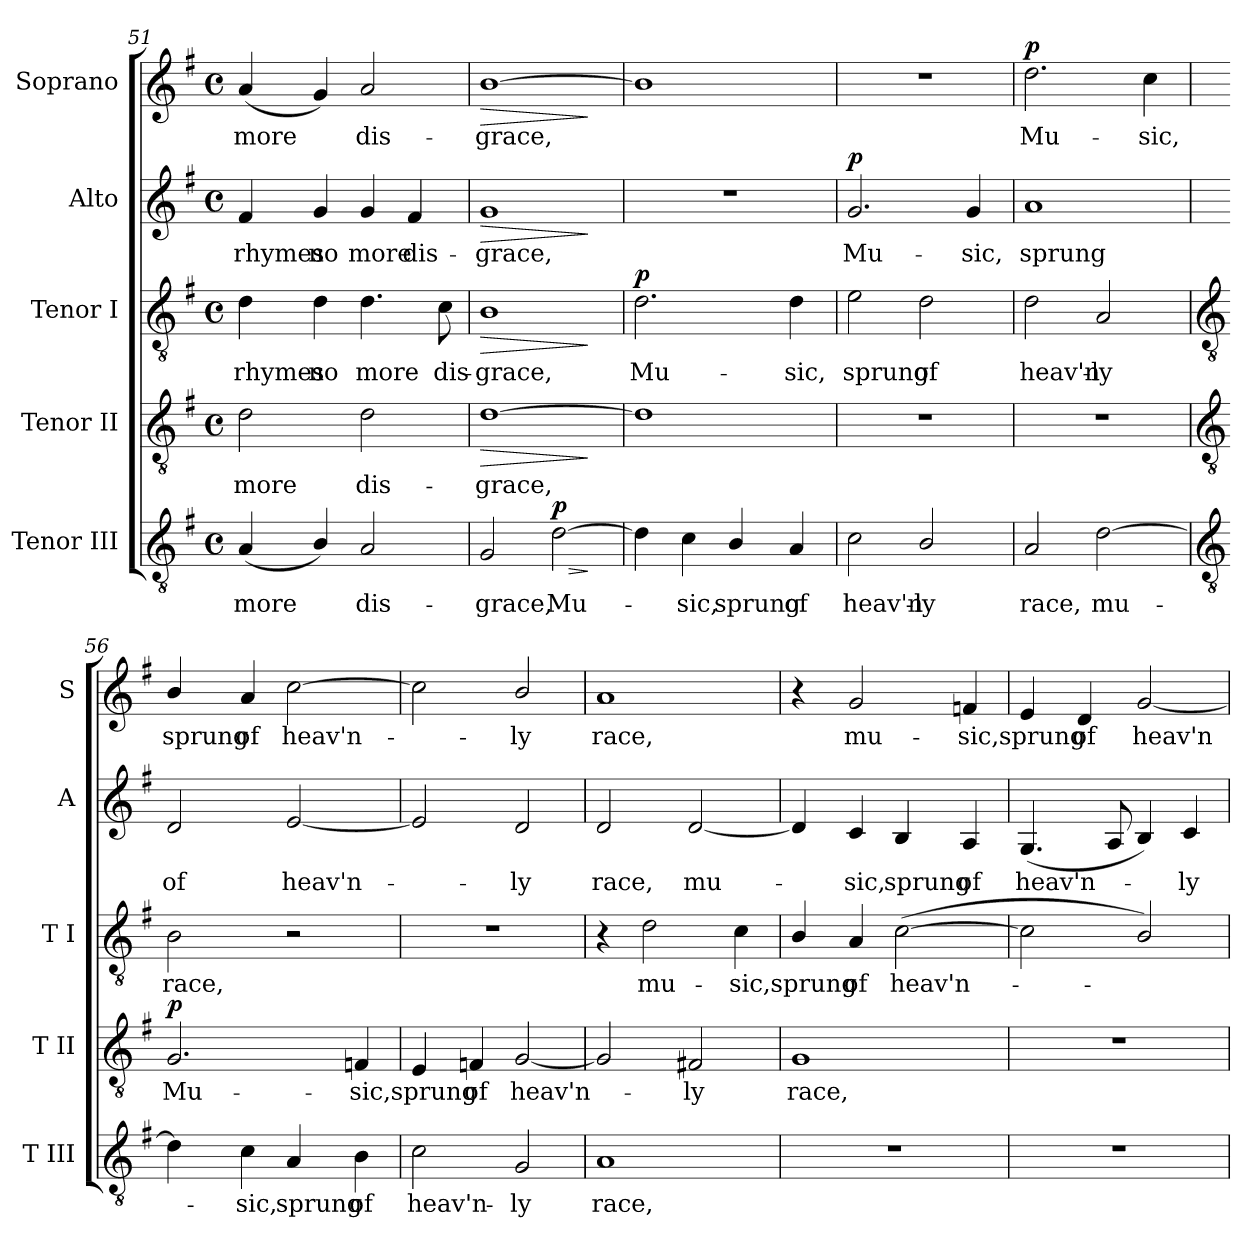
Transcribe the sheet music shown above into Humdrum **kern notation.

**kern	**text	**dynam	**kern	**text	**dynam	**kern	**text	**dynam	**kern	**text	**dynam	**kern	**text	**dynam
*part5	*part5	*part5	*part4	*part4	*part4	*part3	*part3	*part3	*part2	*part2	*part2	*part1	*part1	*part1
*staff5	*staff5	*staff5	*staff4	*staff4	*staff4	*staff3	*staff3	*staff3	*staff2	*staff2	*staff2	*staff1	*staff1	*staff1
*I"Tenor III	*	*	*I"Tenor II	*	*	*I"Tenor I	*	*	*I"Alto	*	*	*I"Soprano	*	*
*I'T III	*	*	*I'T II	*	*	*I'T I	*	*	*I'A	*	*	*I'S	*	*
!!LO:LB:g=z
*clefGv2	*	*	*clefGv2	*	*	*clefGv2	*	*	*clefG2	*	*	*clefG2	*	*
*k[f#]	*	*	*k[f#]	*	*	*k[f#]	*	*	*k[f#]	*	*	*k[f#]	*	*
*G:	*	*	*G:	*	*	*G:	*	*	*G:	*	*	*G:	*	*
*M4/4	*	*	*M4/4	*	*	*M4/4	*	*	*M4/4	*	*	*M4/4	*	*
*met(c)	*	*	*met(c)	*	*	*met(c)	*	*	*met(c)	*	*	*met(c)	*	*
=51	=51	=51	=51	=51	=51	=51	=51	=51	=51	=51	=51	=51	=51	=51
!	!LO:LY:b	!	!	!LO:LY:b	!	!	!LO:LY:b	!	!	!LO:LY:b	!	!	!LO:LY:b	!
(<4A	more	.	2d	more	.	4d	rhymes	.	4f#	rhymes	.	(<4a	more	.
!	!	!	!	!	!	!	!LO:LY:b	!	!	!LO:LY:b	!	!	!	!
4B/)	.	.	.	.	.	4d	no	.	4g	no	.	4g)	.	.
!	!LO:LY:b	!	!	!LO:LY:b	!	!	!LO:LY:b	!	!	!LO:LY:b	!	!	!LO:LY:b	!
2A	dis-	.	2d	dis-	.	4.d	more	.	4g	more	.	2a	dis-	.
!	!	!	!	!	!	!	!	!	!	!LO:LY:b	!	!	!	!
.	.	.	.	.	.	.	.	.	4f#	dis-	.	.	.	.
!	!	!	!	!	!	!	!LO:LY:b	!	!	!	!	!	!	!
.	.	.	.	.	.	8c	dis-	.	.	.	.	.	.	.
=52	=52	=52	=52	=52	=52	=52	=52	=52	=52	=52	=52	=52	=52	=52
!	!LO:LY:b	!	!	!LO:LY:b	!LO:HP:b	!	!LO:LY:b	!LO:HP:b	!	!LO:LY:b	!LO:HP:b	!	!LO:LY:b	!LO:HP:b
2G	-grace,	.	[1d	-grace,	>	1B	-grace,	>	1g	-grace,	>	[1b	-grace,	>
!	!LO:LY:b	!LO:HP:b	!	!	!	!	!	!	!	!	!	!	!	!
!	!	!LO:DY:n=1:b	!	!	!	!	!	!	!	!	!	!	!	!
[2d	Mu-	> p	.	.	.	.	.	.	.	.	.	.	.	.
.	.	]	.	.	]	.	.	]	.	.	]	.	.	]
=53	=53	=53	=53	=53	=53	=53	=53	=53	=53	=53	=53	=53	=53	=53
!	!	!	!	!	!	!	!LO:LY:b	!LO:DY:b	!	!	!	!	!	!
4d]	.	.	1d]	.	.	2.d	Mu-	p	1r	.	.	1b]	.	.
!	!LO:LY:b	!	!	!	!	!	!	!	!	!	!	!	!	!
4c	sic,	.	.	.	.	.	.	.	.	.	.	.	.	.
!	!LO:LY:b	!	!	!	!	!	!	!	!	!	!	!	!	!
4B/	sprung	.	.	.	.	.	.	.	.	.	.	.	.	.
!	!LO:LY:b	!	!	!	!	!	!LO:LY:b	!	!	!	!	!	!	!
4A	of	.	.	.	.	4d	-sic,	.	.	.	.	.	.	.
=54	=54	=54	=54	=54	=54	=54	=54	=54	=54	=54	=54	=54	=54	=54
!	!LO:LY:b	!	!	!	!	!	!LO:LY:b	!	!	!LO:LY:b	!LO:DY:b	!	!	!
2c	heav'n-	.	1r	.	.	2e	sprung	.	2.g	Mu-	p	1r	.	.
!	!LO:LY:b	!	!	!	!	!	!LO:LY:b	!	!	!	!	!	!	!
2B/	-ly	.	.	.	.	2d	of	.	.	.	.	.	.	.
!	!	!	!	!	!	!	!	!	!	!LO:LY:b	!	!	!	!
.	.	.	.	.	.	.	.	.	4g	-sic,	.	.	.	.
=55	=55	=55	=55	=55	=55	=55	=55	=55	=55	=55	=55	=55	=55	=55
!	!LO:LY:b	!	!	!	!	!	!LO:LY:b	!	!	!LO:LY:b	!	!	!LO:LY:b	!LO:DY:b
2A	race,	.	1r	.	.	2d	heav'n-	.	1a	sprung	.	2.dd	Mu-	p
!	!LO:LY:b	!	!	!	!	!	!LO:LY:b	!	!	!	!	!	!	!
[2d	mu-	.	.	.	.	2A	-ly	.	.	.	.	.	.	.
!	!	!	!	!	!	!	!	!	!	!	!	!	!LO:LY:b	!
.	.	.	.	.	.	.	.	.	.	.	.	4cc	-sic,	.
!!LO:LB:g=z
=56	=56	=56	=56	=56	=56	=56	=56	=56	=56	=56	=56	=56	=56	=56
*clefGv2	*	*	*clefGv2	*	*	*clefGv2	*	*	*	*	*	*	*	*
!	!	!	!	!LO:LY:b	!LO:DY:b	!	!LO:LY:b	!	!	!LO:LY:b	!	!	!LO:LY:b	!
4d]	.	.	2.G	Mu-	p	2B	race,	.	2d	of	.	4b/	sprung	.
!	!LO:LY:b	!	!	!	!	!	!	!	!	!	!	!	!LO:LY:b	!
4c	sic,	.	.	.	.	.	.	.	.	.	.	4a	of	.
!	!LO:LY:b	!	!	!	!	!	!	!	!	!LO:LY:b	!	!	!LO:LY:b	!
4A	sprung	.	.	.	.	2r	.	.	[2e	heav'n-	.	[2cc	heav'n-	.
!	!LO:LY:b	!	!	!LO:LY:b	!	!	!	!	!	!	!	!	!	!
4B	of	.	4Fn	-sic,	.	.	.	.	.	.	.	.	.	.
=57	=57	=57	=57	=57	=57	=57	=57	=57	=57	=57	=57	=57	=57	=57
!	!LO:LY:b	!	!	!LO:LY:b	!	!	!	!	!	!	!	!	!	!
2c	heav'n-	.	4E	sprung	.	1r	.	.	2e]	.	.	2cc]	.	.
!	!	!	!	!LO:LY:b	!	!	!	!	!	!	!	!	!	!
.	.	.	4Fn	of	.	.	.	.	.	.	.	.	.	.
!	!LO:LY:b	!	!	!LO:LY:b	!	!	!	!	!	!LO:LY:b	!	!	!LO:LY:b	!
2G	-ly	.	[2G	heav'n-	.	.	.	.	2d	ly	.	2b/	ly	.
=58	=58	=58	=58	=58	=58	=58	=58	=58	=58	=58	=58	=58	=58	=58
!	!LO:LY:b	!	!	!	!	!	!	!	!	!LO:LY:b	!	!	!LO:LY:b	!
1A	race,	.	2G]	.	.	4r	.	.	2d	race,	.	1a	race,	.
!	!	!	!	!	!	!	!LO:LY:b	!	!	!	!	!	!	!
.	.	.	.	.	.	2d	mu-	.	.	.	.	.	.	.
!	!	!	!	!LO:LY:b	!	!	!	!	!	!LO:LY:b	!	!	!	!
.	.	.	2F#X	ly	.	.	.	.	[2d	mu-	.	.	.	.
!	!	!	!	!	!	!	!LO:LY:b	!	!	!	!	!	!	!
.	.	.	.	.	.	4c	-sic,	.	.	.	.	.	.	.
=59	=59	=59	=59	=59	=59	=59	=59	=59	=59	=59	=59	=59	=59	=59
!	!	!	!	!LO:LY:b	!	!	!LO:LY:b	!	!	!	!	!	!	!
1r	.	.	1G	race,	.	4B/	sprung	.	4d]	.	.	4r	.	.
!	!	!	!	!	!	!	!LO:LY:b	!	!	!LO:LY:b	!	!	!LO:LY:b	!
.	.	.	.	.	.	4A	of	.	4c	sic,	.	2g	mu-	.
!	!	!	!	!	!	!	!LO:LY:b	!	!	!LO:LY:b	!	!	!	!
.	.	.	.	.	.	(>[2c	heav'n-	.	4B	sprung	.	.	.	.
!	!	!	!	!	!	!	!	!	!	!LO:LY:b	!	!	!LO:LY:b	!
.	.	.	.	.	.	.	.	.	4A	of	.	4fn	-sic,	.
=60	=60	=60	=60	=60	=60	=60	=60	=60	=60	=60	=60	=60	=60	=60
!	!	!	!	!	!	!	!	!	!	!LO:LY:b	!	!	!LO:LY:b	!
1r	.	.	1r	.	.	2c]	.	.	(<4.G	heav'n-	.	4e	sprung	.
!	!	!	!	!	!	!	!	!	!	!	!	!	!LO:LY:b	!
.	.	.	.	.	.	.	.	.	.	.	.	4d	of	.
.	.	.	.	.	.	.	.	.	8A	.	.	.	.	.
!	!	!	!	!	!	!	!	!	!	!	!	!	!LO:LY:b	!
.	.	.	.	.	.	2B/)	.	.	4B)	.	.	[2g	heav'n-	.
!	!	!	!	!	!	!	!	!	!	!LO:LY:b	!	!	!	!
.	.	.	.	.	.	.	.	.	4c	ly	.	.	.	.
=	=	=	=	=	=	=	=	=	=	=	=	=	=	=
*-	*-	*-	*-	*-	*-	*-	*-	*-	*-	*-	*-	*-	*-	*-
